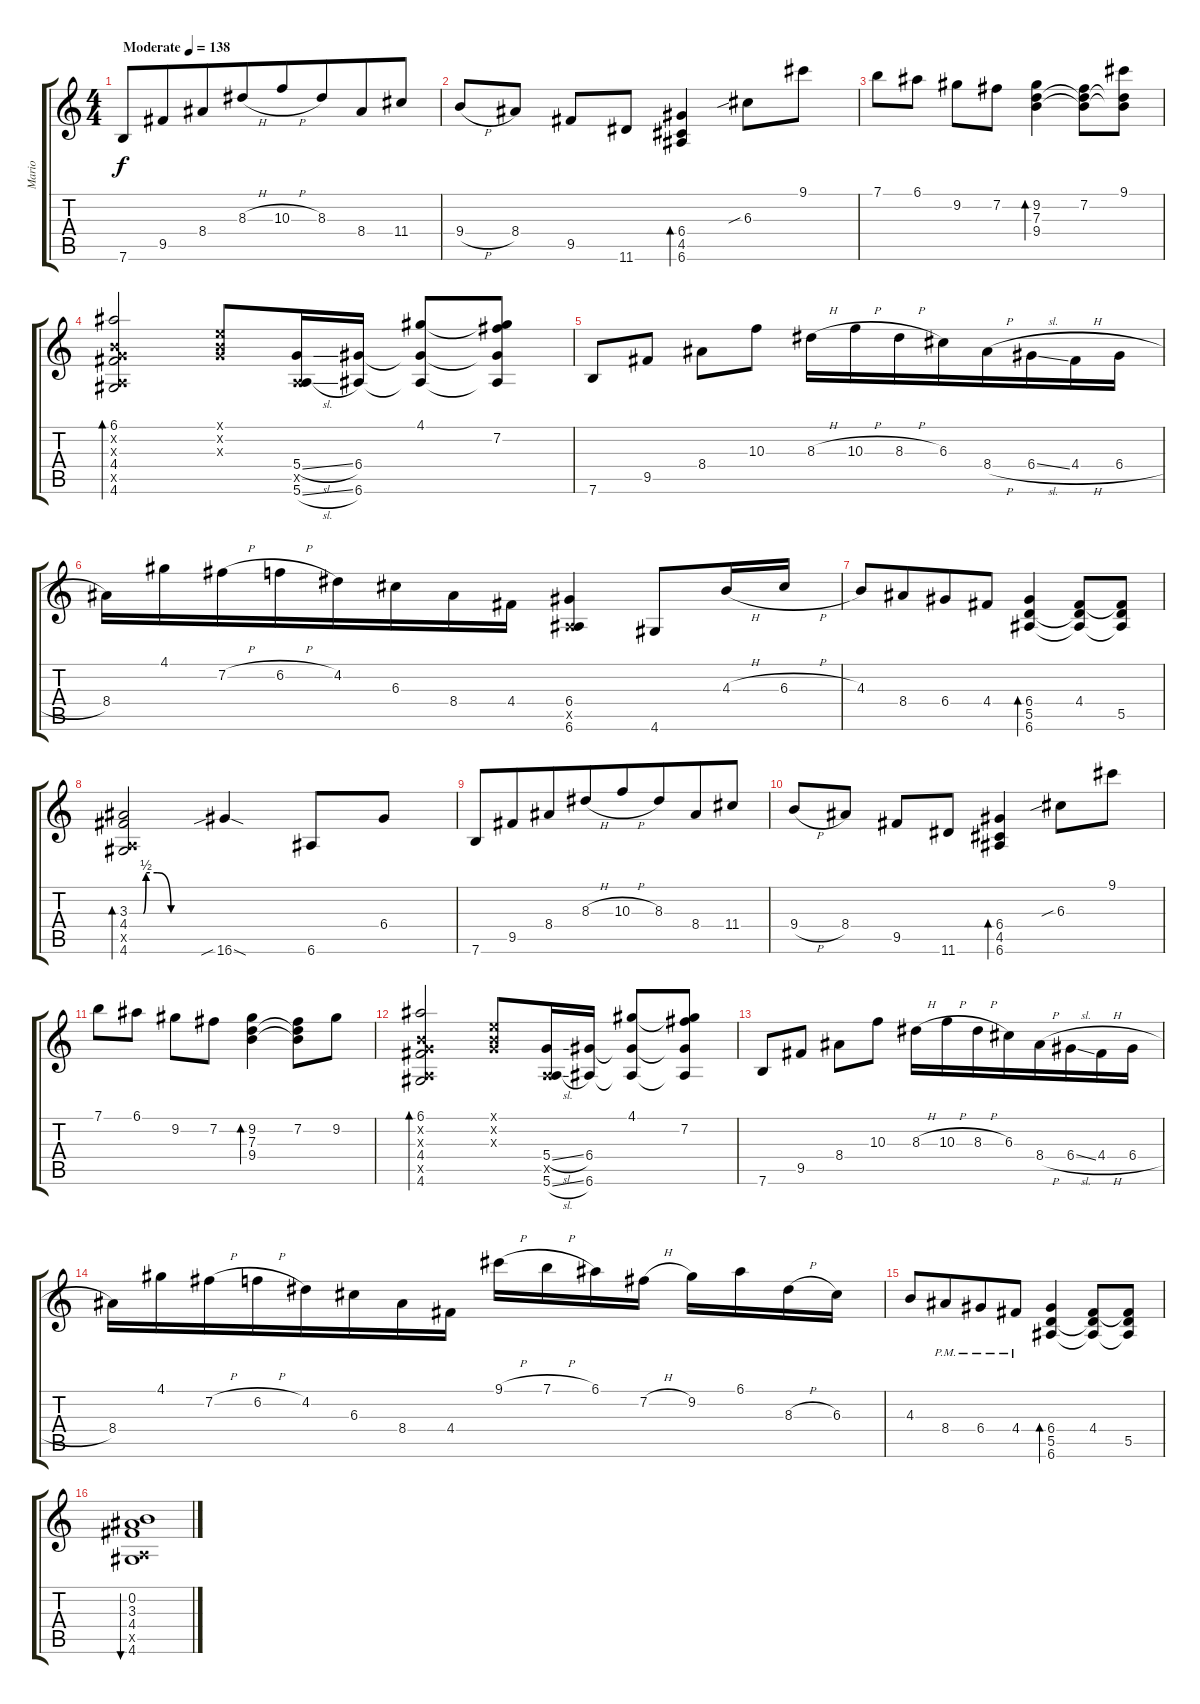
\track ("Mario" "Mario") {instrument electricguitarjazz}
\staff {score tabs}
\tuning (E4 B3 G3 D3 A2 E2) {hide}
\ts (4 4)
\tempo (138 "Moderate")
\clef g2
\ks c
7.6.8{dy f instrument electricguitarjazz} 9.5.8{beam merge} 8.4.8{beam merge} 8.3{h}.8{beam merge} 10.3{h}.8{beam merge} 8.3.8{beam merge} 8.4.8 11.4.8 |
9.4{h}.8{beam merge} 8.4.8 9.5.8 11.6.8{beam merge} (6.4 4.5 6.6).4{bd 240} 6.3{sib}.8 9.1.8 |
7.1.8 6.1.8 9.2.8 7.2.8{beam merge} (9.2 7.3 9.4).4{bd 240} (7.2 7.3{t} 9.4{t}).8{beam merge} (9.1 7.3{t} 9.4{t}).8 |
(6.1 0.2{x} 0.3{x} 4.4 0.5{x} 4.6).2{bd 240} (0.1{x} 0.2{x} 0.3{x}).8 (5.4{sl} 0.5{x} 5.6{sl}).16 (6.4 6.6).16 (4.1 6.4{t} 6.6{t}).8{beam merge} (4.1{t} 7.2 6.4{t} 6.6{t}).8 |
7.6.8 9.5.8 8.4.8 10.3.8 8.3{h}.16 10.3{h}.16 8.3{h}.16 6.3.16{beam merge} 8.4{h}.16{beam merge} 6.4{sl}.16{beam merge} 4.4{h}.16 6.4{h}.16 |
8.4.16 4.1.16 7.2{h}.16{beam merge} 6.2{h}.16{beam merge} 4.2.16 6.3.16{beam merge} 8.4.16{beam merge} 4.4.16 (6.4 0.5{x} 6.6).4 4.6.8 4.3{h}.16{beam merge} 6.3{h}.16 |
4.3.8 8.4.8{beam merge} 6.4.8 4.4.8 (6.4 5.5 6.6).4{bd 240} (4.4 5.5{t} 6.6{t}).8{beam merge} (4.4{t} 5.5 6.6{t}).8 |
(3.3{be (custom 0 0 10 0 12 2 20 2 30 0 60 0)} 4.4 0.5{x} 4.6).2{bd 60} 16.6{sib sod}.4{beam merge} 6.6.8 6.4.8 |
7.6.8 9.5.8{beam merge} 8.4.8{beam merge} 8.3{h}.8{beam merge} 10.3{h}.8{beam merge} 8.3.8{beam merge} 8.4.8 11.4.8 |
9.4{h}.8{beam merge} 8.4.8 9.5.8 11.6.8{beam merge} (6.4 4.5 6.6).4{bd 240} 6.3{sib}.8 9.1.8 |
7.1.8 6.1.8 9.2.8 7.2.8{beam merge} (9.2 7.3 9.4).4{bd 240} (7.2 7.3{t} 9.4{t}).8{beam merge} 9.2.8 |
(6.1 0.2{x} 0.3{x} 4.4 0.5{x} 4.6).2{bd 240} (0.1{x} 0.2{x} 0.3{x}).8 (5.4{sl} 0.5{x} 5.6{sl}).16 (6.4 6.6).16 (4.1 6.4{t} 6.6{t}).8{beam merge} (4.1{t} 7.2 6.4{t} 6.6{t}).8 |
7.6.8 9.5.8 8.4.8 10.3.8 8.3{h}.16 10.3{h}.16 8.3{h}.16 6.3.16{beam merge} 8.4{h}.16{beam merge} 6.4{sl}.16{beam merge} 4.4{h}.16 6.4{h}.16 |
8.4.16 4.1.16 7.2{h}.16{beam merge} 6.2{h}.16{beam merge} 4.2.16 6.3.16{beam merge} 8.4.16{beam merge} 4.4.16 9.1{h}.16{beam merge} 7.1{h}.16{beam merge} 6.1.16 7.2{h}.16 9.2.16 6.1.16{beam merge} 8.3{h}.16{beam merge} 6.3.16 |
4.3.8 8.4{pm}.8{beam merge} 6.4{pm}.8 4.4{pm}.8 (6.4 5.5 6.6).4{bd 240} (4.4 5.5{t} 6.6{t}).8{beam merge} (4.4{t} 5.5 6.6{t}).8 |
(0.2 3.3 4.4 0.5{x} 4.6).1{bu 480}
